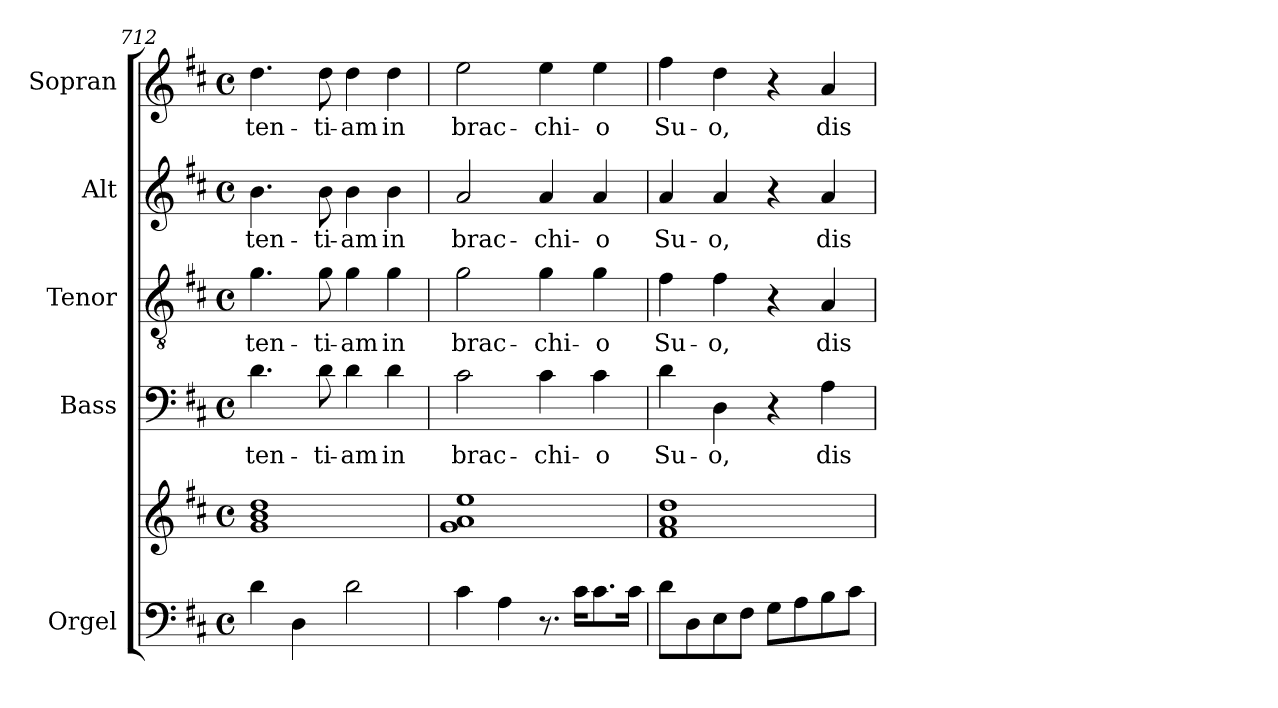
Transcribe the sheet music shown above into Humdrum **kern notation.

**kern	**kern	**kern	**text	**kern	**text	**kern	**text	**kern	**text
*part5	*part5	*part4	*part4	*part3	*part3	*part2	*part2	*part1	*part1
*staff6	*staff5	*staff4	*staff4	*staff3	*staff3	*staff2	*staff2	*staff1	*staff1
*I"Orgel	*	*I"Bass	*	*I"Tenor	*	*I"Alt	*	*I"Sopran	*
*I'Org.	*	*I'B.	*	*I'T.	*	*I'A.	*	*I'S.	*
*clefF4	*clefG2	*clefF4	*	*clefGv2	*	*clefG2	*	*clefG2	*
*k[f#c#]	*k[f#c#]	*k[f#c#]	*	*k[f#c#]	*	*k[f#c#]	*	*k[f#c#]	*
*D:	*D:	*D:	*	*D:	*	*D:	*	*D:	*
*M4/4	*M4/4	*M4/4	*	*M4/4	*	*M4/4	*	*M4/4	*
*met(c)	*met(c)	*met(c)	*	*met(c)	*	*met(c)	*	*met(c)	*
=712	=712	=712	=712	=712	=712	=712	=712	=712	=712
!	!	!	!LO:LY:b	!	!LO:LY:b	!	!LO:LY:b	!	!LO:LY:b
4d\	1g 1b 1dd	4.d\	-ten-	4.g\	-ten-	4.b\	-ten-	4.dd\	-ten-
4D\	.	.	.	.	.	.	.	.	.
!	!	!	!LO:LY:b	!	!LO:LY:b	!	!LO:LY:b	!	!LO:LY:b
.	.	8d\	-ti-	8g\	-ti-	8b\	-ti-	8dd\	-ti-
!	!	!	!LO:LY:b	!	!LO:LY:b	!	!LO:LY:b	!	!LO:LY:b
2d\	.	4d\	-am	4g\	-am	4b\	-am	4dd\	-am
!	!	!	!LO:LY:b	!	!LO:LY:b	!	!LO:LY:b	!	!LO:LY:b
.	.	4d\	in	4g\	in	4b\	in	4dd\	in
=713	=713	=713	=713	=713	=713	=713	=713	=713	=713
!	!	!	!LO:LY:b	!	!LO:LY:b	!	!LO:LY:b	!	!LO:LY:b
4c#\	1g 1a 1ee	2c#\	brac-	2g\	brac-	2a/	brac-	2ee\	brac-
4A\	.	.	.	.	.	.	.	.	.
!	!	!	!LO:LY:b	!	!LO:LY:b	!	!LO:LY:b	!	!LO:LY:b
8.r	.	4c#\	-chi-	4g\	-chi-	4a/	-chi-	4ee\	-chi-
16c#\KL	.	.	.	.	.	.	.	.	.
!	!	!	!LO:LY:b	!	!LO:LY:b	!	!LO:LY:b	!	!LO:LY:b
8.c#\	.	4c#\	-o	4g\	-o	4a/	-o	4ee\	-o
16c#\Jk	.	.	.	.	.	.	.	.	.
=714	=714	=714	=714	=714	=714	=714	=714	=714	=714
!	!	!	!LO:LY:b	!	!LO:LY:b	!	!LO:LY:b	!	!LO:LY:b
8d\L	1f# 1a 1dd	4d\	Su-	4f#\	Su-	4a/	Su-	4ff#\	Su-
8D\	.	.	.	.	.	.	.	.	.
!	!	!	!LO:LY:b	!	!LO:LY:b	!	!LO:LY:b	!	!LO:LY:b
8E\	.	4D\	-o,	4f#\	-o,	4a/	-o,	4dd\	-o,
8F#\J	.	.	.	.	.	.	.	.	.
8G\L	.	4r	.	4r	.	4r	.	4r	.
8A\	.	.	.	.	.	.	.	.	.
!	!	!	!LO:LY:b	!	!LO:LY:b	!	!LO:LY:b	!	!LO:LY:b
8B\	.	4A\	dis-	4A/	dis-	4a/	dis-	4a/	dis-
8c#\J	.	.	.	.	.	.	.	.	.
=	=	=	=	=	=	=	=	=	=
*-	*-	*-	*-	*-	*-	*-	*-	*-	*-
